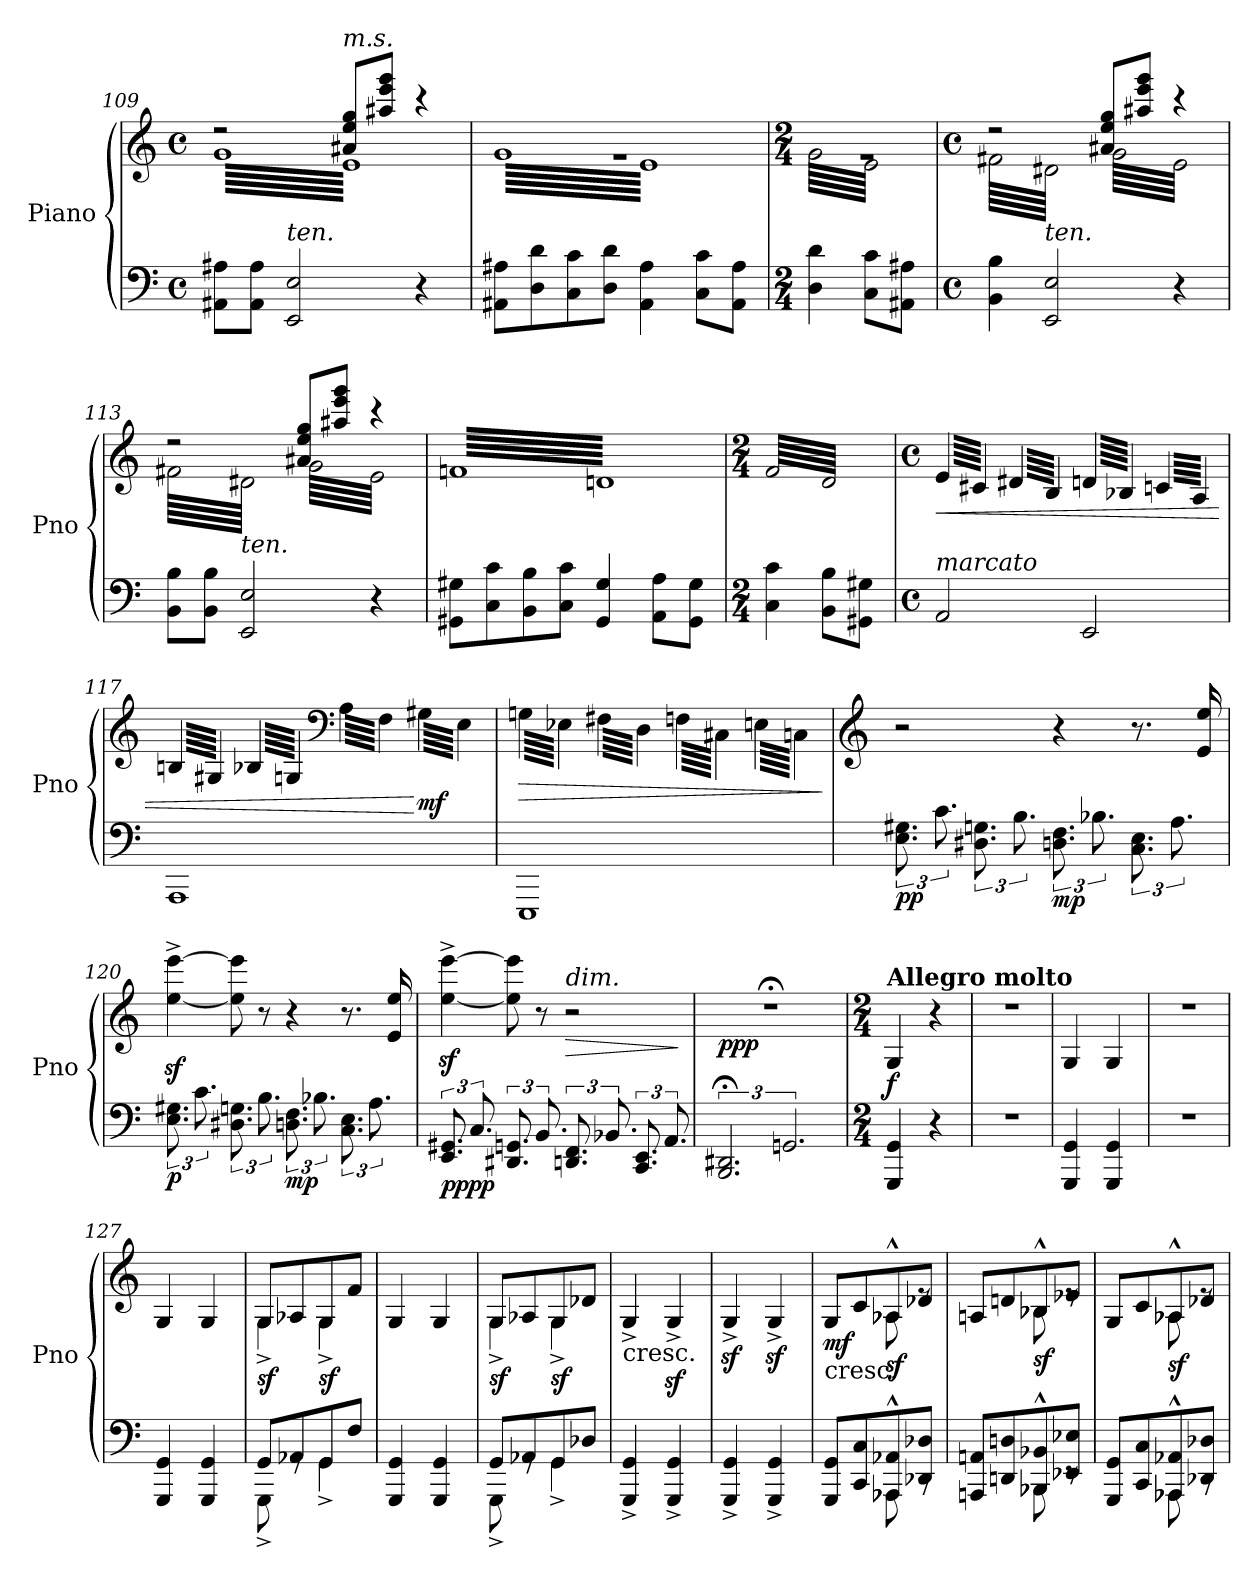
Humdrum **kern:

**kern	**kern	**dynam
*part1	*part1	*part1
*staff2	*staff1	*staff1/2
*I"Piano	*	*
*I'Pno	*	*
*clefF4	*clefG2	*
*k[]	*k[]	*
*M4/4	*M4/4	*
*met(c)	*met(c)	*
=109	=109	=109
*	*^	*
*	*tremolo	*	*
8AA#X\ 8A#X\L	2r	(64gLLLL	.
.	.	64e)	.
.	.	64g	.
.	.	64e)	.
.	.	64g	.
.	.	64e)	.
.	.	64g	.
.	.	64e)	.
8AA#\ 8A#\J	.	64g	.
.	.	64e)	.
.	.	64g	.
.	.	64e)	.
.	.	64g	.
.	.	64e)	.
.	.	64g	.
.	.	64e)	.
!LO:TX:a:i:t=ten.	!	!	!
2EE/ 2E/	.	64g	.
.	.	64e)	.
.	.	64g	.
.	.	64e)	.
.	.	64g	.
.	.	64e)	.
.	.	64g	.
.	.	64e)	.
.	.	64g	.
.	.	64e)	.
.	.	64g	.
.	.	64e)	.
.	.	64g	.
.	.	64e)	.
.	.	64g	.
.	.	64e)	.
!	!LO:TX:a:i:t=m.s.	!	!
.	8a#X/ 8ee/ 8gg/L	64g	.
.	.	64e)	.
.	.	64g	.
.	.	64e)	.
.	.	64g	.
.	.	64e)	.
.	.	64g	.
.	.	64e)	.
.	8aa#X/ 8eee/ 8ggg/J	64g	.
.	.	64e)	.
.	.	64g	.
.	.	64e)	.
.	.	64g	.
.	.	64e)	.
.	.	64g	.
.	.	64e)	.
4r	4r	64g	.
.	.	64e)	.
.	.	64g	.
.	.	64e)	.
.	.	64g	.
.	.	64e)	.
.	.	64g	.
.	.	64e)	.
.	.	64g	.
.	.	64e)	.
.	.	64g	.
.	.	64e)	.
.	.	64g	.
.	.	64e)	.
.	.	64g	.
.	.	64e)JJJJ	.
!!LO:LB:g=z	!!
=110	=110	=110	=110
8AA#X\ 8A#X\L	1rg	(64gLLLL	.
.	.	64e)	.
.	.	64g	.
.	.	64e)	.
.	.	64g	.
.	.	64e)	.
.	.	64g	.
.	.	64e)	.
8D\ 8d\	.	64g	.
.	.	64e)	.
.	.	64g	.
.	.	64e)	.
.	.	64g	.
.	.	64e)	.
.	.	64g	.
.	.	64e)	.
8C\ 8c\	.	64g	.
.	.	64e)	.
.	.	64g	.
.	.	64e)	.
.	.	64g	.
.	.	64e)	.
.	.	64g	.
.	.	64e)	.
8D\ 8d\J	.	64g	.
.	.	64e)	.
.	.	64g	.
.	.	64e)	.
.	.	64g	.
.	.	64e)	.
.	.	64g	.
.	.	64e)	.
4AA#\ 4A#\	.	64g	.
.	.	64e)	.
.	.	64g	.
.	.	64e)	.
.	.	64g	.
.	.	64e)	.
.	.	64g	.
.	.	64e)	.
.	.	64g	.
.	.	64e)	.
.	.	64g	.
.	.	64e)	.
.	.	64g	.
.	.	64e)	.
.	.	64g	.
.	.	64e)	.
8C\ 8c\L	.	64g	.
.	.	64e)	.
.	.	64g	.
.	.	64e)	.
.	.	64g	.
.	.	64e)	.
.	.	64g	.
.	.	64e)	.
8AA#\ 8A#\J	.	64g	.
.	.	64e)	.
.	.	64g	.
.	.	64e)	.
.	.	64g	.
.	.	64e)	.
.	.	64g	.
.	.	64e)JJJJ	.
=111	=111	=111	=111
*M2/4	*M2/4	*	*
4D\ 4d\	2rg	(64g\LLLL	.
.	.	64e\)	.
.	.	64g\	.
.	.	64e\)	.
.	.	64g\	.
.	.	64e\)	.
.	.	64g\	.
.	.	64e\)	.
.	.	64g\	.
.	.	64e\)	.
.	.	64g\	.
.	.	64e\)	.
.	.	64g\	.
.	.	64e\)	.
.	.	64g\	.
.	.	64e\)	.
8C\ 8c\L	.	64g\	.
.	.	64e\)	.
.	.	64g\	.
.	.	64e\)	.
.	.	64g\	.
.	.	64e\)	.
.	.	64g\	.
.	.	64e\)	.
8AA#X\ 8A#X\J	.	64g\	.
.	.	64e\)	.
.	.	64g\	.
.	.	64e\)	.
.	.	64g\	.
.	.	64e\)	.
.	.	64g\	.
.	.	64e\)JJJJ	.
=112	=112	=112	=112
*M4/4	*M4/4	*	*
*met(c)	*met(c)	*	*
4BB\ 4B\	2r	64f#X\LLLL	.
.	.	64d#X\	.
.	.	64f#X\	.
.	.	64d#X\	.
.	.	64f#X\	.
.	.	64d#X\	.
.	.	64f#X\	.
.	.	64d#X\	.
.	.	64f#X\	.
.	.	64d#X\	.
.	.	64f#X\	.
.	.	64d#X\	.
.	.	64f#X\	.
.	.	64d#X\	.
.	.	64f#X\	.
.	.	64d#X\	.
!LO:TX:a:i:t=ten.	!	!	!
2EE/ 2E/	.	64f#X\	.
.	.	64d#X\	.
.	.	64f#X\	.
.	.	64d#X\	.
.	.	64f#X\	.
.	.	64d#X\	.
.	.	64f#X\	.
.	.	64d#X\	.
.	.	64f#X\	.
.	.	64d#X\	.
.	.	64f#X\	.
.	.	64d#X\	.
.	.	64f#X\	.
.	.	64d#X\	.
.	.	64f#X\	.
.	.	64d#X\JJJJ	.
.	8a#X/ 8ee/ 8gg/L	64g\LLLL	.
.	.	64e\	.
.	.	64g\	.
.	.	64e\	.
.	.	64g\	.
.	.	64e\	.
.	.	64g\	.
.	.	64e\	.
.	8aa#X/ 8eee/ 8ggg/J	64g\	.
.	.	64e\	.
.	.	64g\	.
.	.	64e\	.
.	.	64g\	.
.	.	64e\	.
.	.	64g\	.
.	.	64e\	.
4r	4r	64g\	.
.	.	64e\	.
.	.	64g\	.
.	.	64e\	.
.	.	64g\	.
.	.	64e\	.
.	.	64g\	.
.	.	64e\	.
.	.	64g\	.
.	.	64e\	.
.	.	64g\	.
.	.	64e\	.
.	.	64g\	.
.	.	64e\	.
.	.	64g\	.
.	.	64e\JJJJ	.
=113	=113	=113	=113
8BB\ 8B\L	2r	64f#X\LLLL	.
.	.	64d#X\	.
.	.	64f#X\	.
.	.	64d#X\	.
.	.	64f#X\	.
.	.	64d#X\	.
.	.	64f#X\	.
.	.	64d#X\	.
8BB\ 8B\J	.	64f#X\	.
.	.	64d#X\	.
.	.	64f#X\	.
.	.	64d#X\	.
.	.	64f#X\	.
.	.	64d#X\	.
.	.	64f#X\	.
.	.	64d#X\	.
!LO:TX:a:i:t=ten.	!	!	!
2EE/ 2E/	.	64f#X\	.
.	.	64d#X\	.
.	.	64f#X\	.
.	.	64d#X\	.
.	.	64f#X\	.
.	.	64d#X\	.
.	.	64f#X\	.
.	.	64d#X\	.
.	.	64f#X\	.
.	.	64d#X\	.
.	.	64f#X\	.
.	.	64d#X\	.
.	.	64f#X\	.
.	.	64d#X\	.
.	.	64f#X\	.
.	.	64d#X\JJJJ	.
.	8a#X/ 8ee/ 8gg/L	64g\LLLL	.
.	.	64e\	.
.	.	64g\	.
.	.	64e\	.
.	.	64g\	.
.	.	64e\	.
.	.	64g\	.
.	.	64e\	.
.	8aa#X/ 8eee/ 8ggg/J	64g\	.
.	.	64e\	.
.	.	64g\	.
.	.	64e\	.
.	.	64g\	.
.	.	64e\	.
.	.	64g\	.
.	.	64e\	.
4r	4r	64g\	.
.	.	64e\	.
.	.	64g\	.
.	.	64e\	.
.	.	64g\	.
.	.	64e\	.
.	.	64g\	.
.	.	64e\	.
.	.	64g\	.
.	.	64e\	.
.	.	64g\	.
.	.	64e\	.
.	.	64g\	.
.	.	64e\	.
.	.	64g\	.
.	.	64e\JJJJ	.
*	*v	*v	*
!!LO:LB:g=z
=114	=114	=114
8GG#X\ 8G#X\L	(64fnLLLL	.
.	64dn)	.
.	64fn	.
.	64dn)	.
.	64fn	.
.	64dn)	.
.	64fn	.
.	64dn)	.
8C\ 8c\	64fn	.
.	64dn)	.
.	64fn	.
.	64dn)	.
.	64fn	.
.	64dn)	.
.	64fn	.
.	64dn)	.
8BB\ 8B\	64fn	.
.	64dn)	.
.	64fn	.
.	64dn)	.
.	64fn	.
.	64dn)	.
.	64fn	.
.	64dn)	.
8C\ 8c\J	64fn	.
.	64dn)	.
.	64fn	.
.	64dn)	.
.	64fn	.
.	64dn)	.
.	64fn	.
.	64dn)	.
4GG#/ 4G#/	64fn	.
.	64dn)	.
.	64fn	.
.	64dn)	.
.	64fn	.
.	64dn)	.
.	64fn	.
.	64dn)	.
.	64fn	.
.	64dn)	.
.	64fn	.
.	64dn)	.
.	64fn	.
.	64dn)	.
.	64fn	.
.	64dn)	.
8AA\ 8A\L	64fn	.
.	64dn)	.
.	64fn	.
.	64dn)	.
.	64fn	.
.	64dn)	.
.	64fn	.
.	64dn)	.
8GG#\ 8G#\J	64fn	.
.	64dn)	.
.	64fn	.
.	64dn)	.
.	64fn	.
.	64dn)	.
.	64fn	.
.	64dn)JJJJ	.
=115	=115	=115
*M2/4	*M2/4	*
4C\ 4c\	(64f/LLLL	.
.	64d/)	.
.	64f/	.
.	64d/)	.
.	64f/	.
.	64d/)	.
.	64f/	.
.	64d/)	.
.	64f/	.
.	64d/)	.
.	64f/	.
.	64d/)	.
.	64f/	.
.	64d/)	.
.	64f/	.
.	64d/)	.
8BB\ 8B\L	64f/	.
.	64d/)	.
.	64f/	.
.	64d/)	.
.	64f/	.
.	64d/)	.
.	64f/	.
.	64d/)	.
8GG#X\ 8G#X\J	64f/	.
.	64d/)	.
.	64f/	.
.	64d/)	.
.	64f/	.
.	64d/)	.
.	64f/	.
.	64d/)JJJJ	.
=116	=116	=116
*M4/4	*M4/4	*
*met(c)	*met(c)	*
!LO:TX:a:i:t=marcato	!	!
!	!	!LO:HP:b
2AA/	(64e/LLLL	<
.	64c#X/)	.
.	64e/	.
.	64c#X/)	.
.	64e/	.
.	64c#X/)	.
.	64e/	.
.	64c#X/)	.
.	64e/	.
.	64c#X/)	.
.	64e/	.
.	64c#X/)	.
.	64e/	.
.	64c#X/)	.
.	64e/	.
.	64c#X/)JJJJ	.
.	(64d#X/LLLL	.
.	64B/)	.
.	64d#X/	.
.	64B/)	.
.	64d#X/	.
.	64B/)	.
.	64d#X/	.
.	64B/)	.
.	64d#X/	.
.	64B/)	.
.	64d#X/	.
.	64B/)	.
.	64d#X/	.
.	64B/)	.
.	64d#X/	.
.	64B/)JJJJ	.
2EE/	(64dn/LLLL	.
.	64B-X/)	.
.	64dn/	.
.	64B-X/)	.
.	64dn/	.
.	64B-X/)	.
.	64dn/	.
.	64B-X/)	.
.	64dn/	.
.	64B-X/)	.
.	64dn/	.
.	64B-X/)	.
.	64dn/	.
.	64B-X/)	.
.	64dn/	.
.	64B-X/)JJJJ	.
.	(64cn/LLLL	.
.	64A/)	.
.	64cn/	.
.	64A/)	.
.	64cn/	.
.	64A/)	.
.	64cn/	.
.	64A/)	.
.	64cn/	.
.	64A/)	.
.	64cn/	.
.	64A/)	.
.	64cn/	.
.	64A/)	.
.	64cn/	.
.	64A/)JJJJ	.
!!LO:LB:g=z
=117	=117	=117
1AAA	(64Bn/LLLL	.
.	64G#X/)	.
.	64Bn/	.
.	64G#X/)	.
.	64Bn/	.
.	64G#X/)	.
.	64Bn/	.
.	64G#X/)	.
.	64Bn/	.
.	64G#X/)	.
.	64Bn/	.
.	64G#X/)	.
.	64Bn/	.
.	64G#X/)	.
.	64Bn/	.
.	64G#X/)JJJJ	.
.	(64B-X/LLLL	.
.	64Gn/)	.
.	64B-X/	.
.	64Gn/)	.
.	64B-X/	.
.	64Gn/)	.
.	64B-X/	.
.	64Gn/)	.
.	64B-X/	.
.	64Gn/)	.
.	64B-X/	.
.	64Gn/)	.
.	64B-X/	.
.	64Gn/)	.
.	64B-X/	.
.	64Gn/)JJJJ	.
*	*clefF4	*
.	(64A\LLLL	.
.	64F\)	.
.	64A\	.
.	64F\)	.
.	64A\	.
.	64F\)	.
.	64A\	.
.	64F\)	.
.	64A\	.
.	64F\)	.
.	64A\	.
.	64F\)	.
.	64A\	.
.	64F\)	.
.	64A\	.
.	64F\)JJJJ	.
!	!	!LO:DY:n=1:b
.	(64G#X\LLLL	[ mf
.	64E\)	.
.	64G#X\	.
.	64E\)	.
.	64G#X\	.
.	64E\)	.
.	64G#X\	.
.	64E\)	.
.	64G#X\	.
.	64E\)	.
.	64G#X\	.
.	64E\)	.
.	64G#X\	.
.	64E\)	.
.	64G#X\	.
.	64E\)JJJJ	.
=118	=118	=118
!	!	!LO:HP:b
1EEE	(64Gn\LLLL	>
.	64E-X\)	.
.	64Gn\	.
.	64E-X\)	.
.	64Gn\	.
.	64E-X\)	.
.	64Gn\	.
.	64E-X\)	.
.	64Gn\	.
.	64E-X\)	.
.	64Gn\	.
.	64E-X\)	.
.	64Gn\	.
.	64E-X\)	.
.	64Gn\	.
.	64E-X\)JJJJ	.
.	(64F#X\LLLL	.
.	64D\)	.
.	64F#X\	.
.	64D\)	.
.	64F#X\	.
.	64D\)	.
.	64F#X\	.
.	64D\)	.
.	64F#X\	.
.	64D\)	.
.	64F#X\	.
.	64D\)	.
.	64F#X\	.
.	64D\)	.
.	64F#X\	.
.	64D\)JJJJ	.
.	(64Fn\LLLL	.
.	64C#X\)	.
.	64Fn\	.
.	64C#X\)	.
.	64Fn\	.
.	64C#X\)	.
.	64Fn\	.
.	64C#X\)	.
.	64Fn\	.
.	64C#X\)	.
.	64Fn\	.
.	64C#X\)	.
.	64Fn\	.
.	64C#X\)	.
.	64Fn\	.
.	64C#X\)JJJJ	.
.	(64En\LLLL	.
.	64Cn\)	.
.	64En\	.
.	64Cn\)	.
.	64En\	.
.	64Cn\)	.
.	64En\	.
.	64Cn\)	.
.	64En\	.
.	64Cn\)	.
.	64En\	.
.	64Cn\)	.
.	64En\	.
.	64Cn\)	.
.	64En\	.
.	64Cn\)JJJJ	.
*	*Xtremolo	*
.	.	]
=119	=119	=119
*	*clefG2	*
!	!	!LO:DY:b=2
!	!	!LO:DY:n=1:b
12.E\ 12.G#X\	2r	p p
.	.	.
.	.	.
.	.	.
.	.	.
.	.	.
.	.	.
.	.	.
12.c\	.	.
12.D#X\ 12.Gn\	.	.
12.B\	.	.
!	!	!LO:DY:n=2:b=2
12.Dn\ 12.F\	4r	mp
12.B-X\	.	.
12.C\ 12.E\	8.r	.
12.A\	.	.
.	16e/ 16ee/	.
!!LO:LB:g=z
=120	=120	=120
!	!	!LO:DY:b=2
12.E\ 12.G#X\	[4ee\z<^ [4eee\z<^	p
12.c\	.	.
12.D#X\ 12.Gn\	8ee\] 8eee\]	.
12.B\	8r	.
!	!	!LO:DY:b=2
12.Dn\ 12.F\	4r	mp
12.B-X\	.	.
12.C\ 12.E\	8.r	.
12.A\	.	.
.	16e/ 16ee/	.
=121	=121	=121
!	!	!LO:DY:b=2
!	!	!LO:DY:n=1:b
12.EE/ 12.GG#X/	[4ee\z<^ [4eee\z<^	pp pp
12.C/	.	.
12.DD#X/ 12.GGn/	8ee\] 8eee\]	.
12.BB/	8r	.
!	!LO:TX:a:i:t=dim.	!
!	!	!LO:HP:b
12.DDn/ 12.FF/	2r	>
12.BB-X/	.	.
12.CC/ 12.EE/	.	.
12.AA/	.	.
.	.	]
=122	=122	=122
!	!	!LO:DY:b
3.BBB;< 3.DD#X;<	1r;<	ppp
3.GGn	.	.
!!LO:PB:g=z
=123	=123	=123
*M2/4	*M2/4	*
!	!LO:TX:a:B:t=Allegro molto	!
!	!	!LO:DY:b
4GGG/ 4GG/	4G/	f
4r	4r	.
=124	=124	=124
2r	2r	.
=125	=125	=125
4GGG/ 4GG/	4G/	.
4GGG/ 4GG/	4G/	.
=126	=126	=126
2r	2r	.
=127	=127	=127
4GGG/ 4GG/	4G/	.
4GGG/ 4GG/	4G/	.
=128	=128	=128
*^	*^	*
!	!	!	!	!LO:DY:b
8GG/L	8GGG^\	8G/L	4G^\	sf
8AA-X/	8rGG	8A-X/	.	.
!	!	!	!	!LO:DY:b
8GG/	4GG^\	8G/	4G^\	sf
8F/J	.	8f/J	.	.
*v	*v	*	*	*
*	*v	*v	*
=129	=129	=129
4GGG/ 4GG/	4G/	.
4GGG/ 4GG/	4G/	.
=130	=130	=130
*^	*^	*
!	!	!	!	!LO:DY:b
8GG/L	8GGG^\	8G/L	4G^\	sf
8AA-X/	8rGG	8A-X/	.	.
!	!	!	!	!LO:DY:b
8GG/	4GG^\	8G/	4G^\	sf
8D-X/J	.	8d-X/J	.	.
*v	*v	*	*	*
*	*v	*v	*
!!LO:LB:g=z
=131	=131	=131
!	!LO:TX:b:t=cresc.	!
4GGG/^ 4GG/^	4G^/	.
4GGG/^ 4GG/^	4Gz<^/	.
=132	=132	=132
4GGG/^ 4GG/^	4Gz<^/	.
4GGG/^ 4GG/^	4Gz<^/	.
=133	=133	=133
*^	*^	*
!	!	!LO:TX:b:t=cresc.	!	!
!	!	!	!	!LO:DY:b
8GGG/ 8GG/L	4ryy	8G/L	4ryy	mf
8CC/ 8C/	.	8c/	.	.
!	!	!	!	!LO:DY:b
8AAA-X/^^ 8AA-X/^^	8AAA-\	8A-X^^/	8A-\	sf
8DD-X/ 8D-X/J	8rCC	8d-X/J	8re	.
=134	=134	=134	=134	=134
8AAAn/ 8AAn/L	4ryy	8An/L	4ryy	.
8DDn/ 8Dn/	.	8dn/	.	.
!	!	!	!	!LO:DY:b
8BBB-X/^^ 8BB-X/^^	8BBB-\	8B-X^^/	8B-\	sf
8EE-X/ 8E-X/J	8rEE	8e-X/J	8re	.
=135	=135	=135	=135	=135
8GGG/ 8GG/L	4ryy	8G/L	4ryy	.
8CC/ 8C/	.	8c/	.	.
!	!	!	!	!LO:DY:b
8AAA-X/^^ 8AA-X/^^	8AAA-\	8A-X^^/	8A-\	sf
8DD-X/ 8D-X/J	8rCC	8d-X/J	8re	.
*v	*v	*	*	*
*	*v	*v	*
=	=	=
*-	*-	*-
